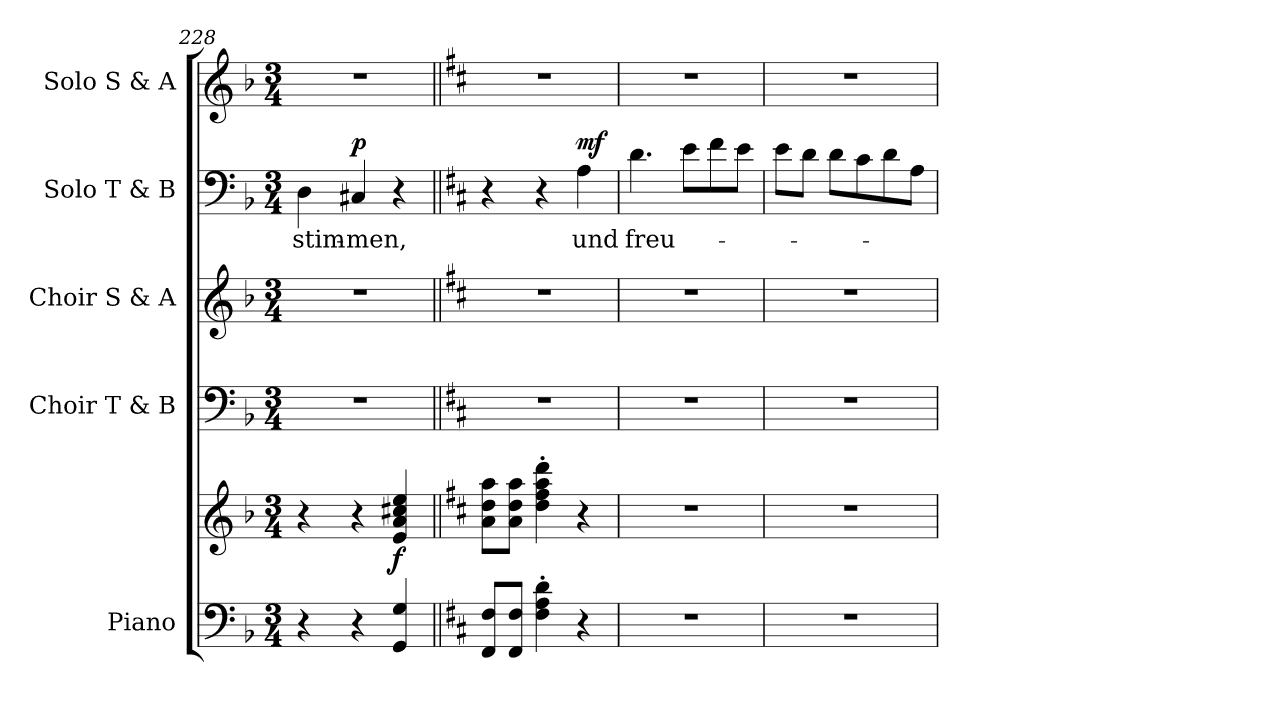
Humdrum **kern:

**kern	**kern	**dynam	**kern	**kern	**kern	**text	**dynam	**kern
*part5	*part5	*part5	*part4	*part3	*part2	*part2	*part2	*part1
*staff6	*staff5	*staff5/6	*staff4	*staff3	*staff2	*staff2	*staff2	*staff1
*I"Piano	*	*	*I"Choir T &amp; B	*I"Choir S &amp; A	*I"Solo T &amp; B	*	*	*I"Solo S &amp; A
*I'Pno	*	*	*I'Choir T &amp; B	*I'Choir S &amp; A	*I'Solo T &amp; B	*	*	*I'Solo S &amp; A
*clefF4	*clefG2	*	*clefF4	*clefG2	*clefF4	*	*	*clefG2
*k[b-]	*k[b-]	*	*k[b-]	*k[b-]	*k[b-]	*	*	*k[b-]
*M3/4	*M3/4	*	*M3/4	*M3/4	*M3/4	*	*	*M3/4
=228	=228	=228	=228	=228	=228	=228	=228	=228
!	!	!	!	!	!	!LO:LY:b	!	!
4r	4r	.	2.r	2.r	4D\	-stim-	.	2.r
!	!	!	!	!	!	!LO:LY:b	!LO:DY:a	!
4r	4r	.	.	.	4C#X/	-men,	p	.
!	!	!LO:DY:b	!	!	!	!	!	!
4GG/ 4G/	4e/ 4a/ 4cc#X/ 4ee/	f	.	.	4r	.	.	.
!!LO:PB:g=z
=229||	=229||	=229||	=229||	=229||	=229||	=229||	=229||	=229||
*k[f#c#]	*k[f#c#]	*	*k[f#c#]	*k[f#c#]	*k[f#c#]	*	*	*k[f#c#]
8FF#/ 8F#/L	8a\ 8dd\ 8aa\L	.	2.r	2.r	4r	.	.	2.r
8FF#/ 8F#/J	8a\ 8dd\ 8aa\J	.	.	.	.	.	.	.
4F#\' 4A\' 4d\'	4dd\' 4ff#\' 4aa\' 4ddd\'	.	.	.	4r	.	.	.
!	!	!	!	!	!	!LO:LY:b	!LO:DY:a	!
4r	4r	.	.	.	4A\	und	mf	.
=230	=230	=230	=230	=230	=230	=230	=230	=230
!	!	!	!	!	!	!LO:LY:b	!	!
2.r	2.r	.	2.r	2.r	4.d\	freu-	.	2.r
.	.	.	.	.	8e\L	.	.	.
.	.	.	.	.	8f#\	.	.	.
.	.	.	.	.	8e\J	.	.	.
=231	=231	=231	=231	=231	=231	=231	=231	=231
2.r	2.r	.	2.r	2.r	8e\L	.	.	2.r
.	.	.	.	.	8d\J	.	.	.
.	.	.	.	.	8d\L	.	.	.
.	.	.	.	.	8c#\	.	.	.
.	.	.	.	.	8d\	.	.	.
.	.	.	.	.	8A\J	.	.	.
=	=	=	=	=	=	=	=	=
*-	*-	*-	*-	*-	*-	*-	*-	*-
